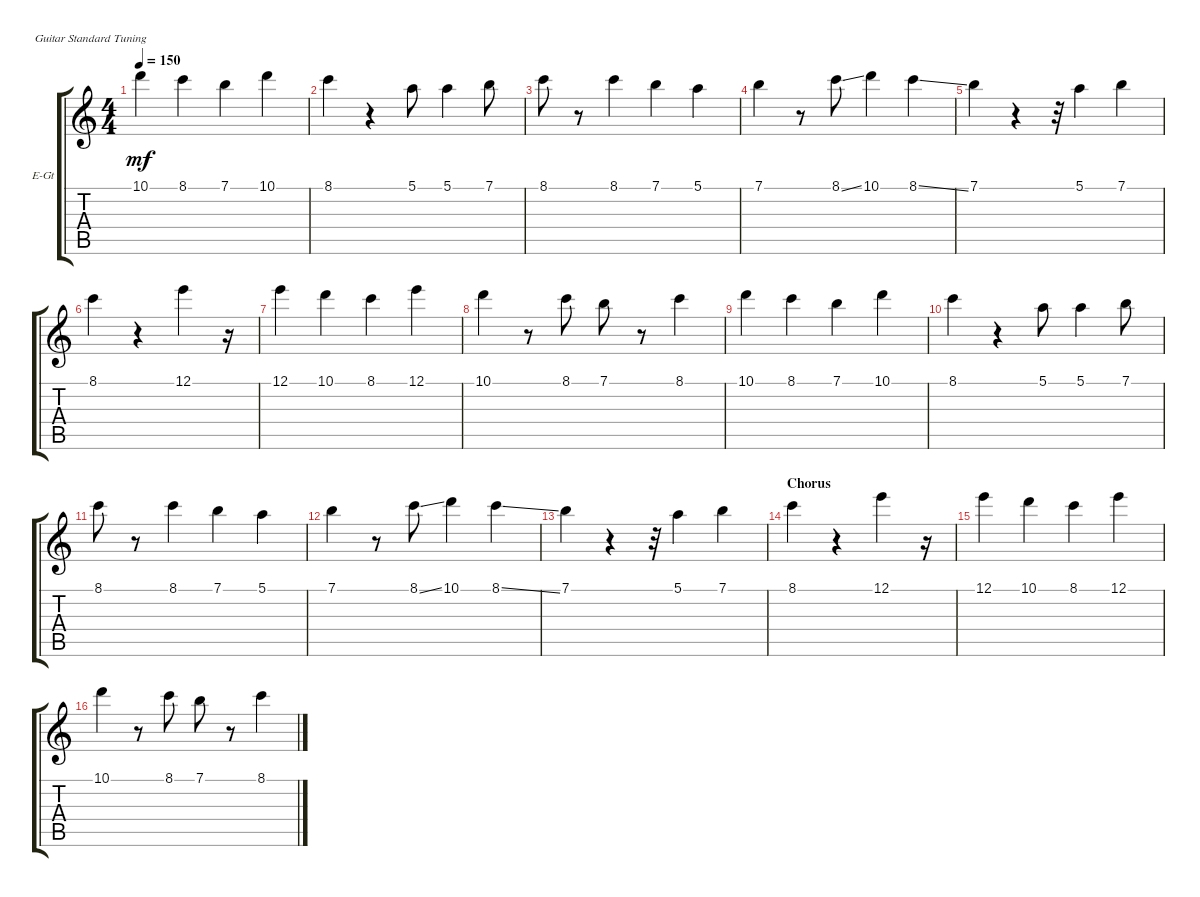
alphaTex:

\defaultSystemsLayout 4
\bracketExtendMode groupsimilarinstruments
\firstSystemTrackNameOrientation horizontal
\otherSystemsTrackNameOrientation horizontal
\track ("Melody" "E-Gt") {instrument distortionguitar}
\staff {score tabs}
\tuning (E4 B3 G3 D3 A2 E2)
\ts (4 4)
\tempo 150
\clef g2
\scale
0.333333
\ks c
10.1.4{dy mf} 8.1.4 7.1.4 10.1.4 |
\scale
0.333333 8.1.4 r.4 5.1.8 5.1.4 7.1.8 |
\scale
0.333333 8.1.8 r.8 8.1.4 7.1.4 5.1.4 |
\scale
0.333333 7.1.4 r.8 8.1{ss}.8 10.1.4 8.1{ss}.4 |
\scale
0.333333 7.1.4 r.4 r.32 5.1.4 7.1.4 |
\scale
0.333333 8.1.4 r.4 12.1.4 r.16 |
\scale
0.333333 12.1.4 10.1.4 8.1.4 12.1.4 |
\scale
0.333333 10.1.4 r.8 8.1.8 7.1.8 r.8 8.1.4 |
\scale
0.333333 10.1.4 8.1.4 7.1.4 10.1.4 |
\scale
0.333333 8.1.4 r.4 5.1.8 5.1.4 7.1.8 |
\scale
0.333333 8.1.8 r.8 8.1.4 7.1.4 5.1.4 |
\scale
0.333333 7.1.4 r.8 8.1{ss}.8 10.1.4 8.1{ss}.4 |
\scale
0.333333 7.1.4 r.4 r.32 5.1.4 7.1.4 |
\section ("" "Chorus")
\scale
0.333333 8.1.4 r.4 12.1.4 r.16 |
\scale
0.333333 12.1.4 10.1.4 8.1.4 12.1.4 |
\scale
0.333333 10.1.4 r.8 8.1.8 7.1.8 r.8 8.1.4
